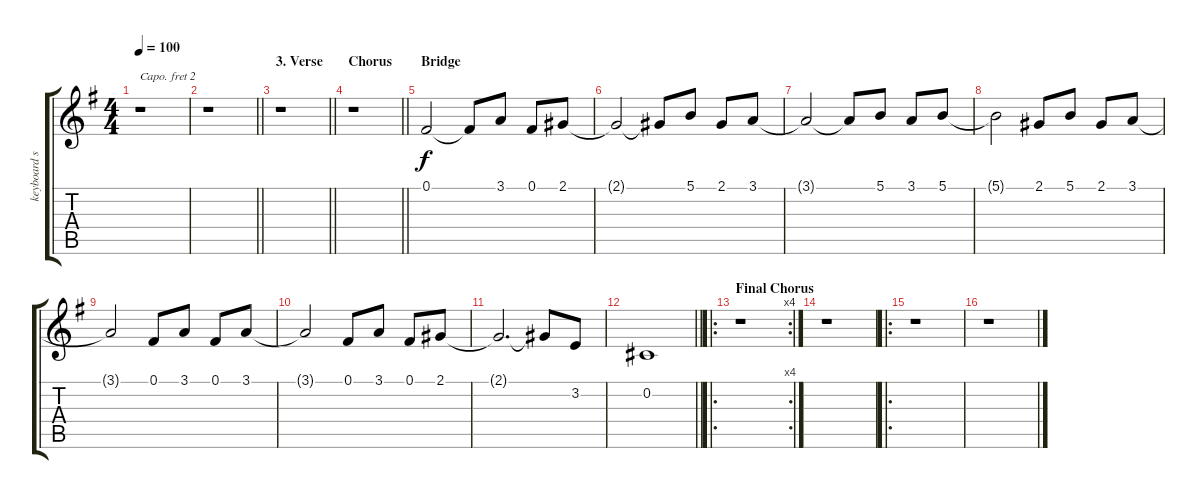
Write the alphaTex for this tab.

\track ("keyboard solo" "keyboard s") {instrument clarinet}
\staff {score tabs}
\capo 2
\tuning (E4 B3 G3 D3 A2 E2) {hide}
\ts (4 4)
\tempo 100
\clef g2
\ks g
r.1{dy f} |
\barLineRight lightlight
r.1 |
\section ("" "3. Verse")
\barLineRight lightlight
r.1 |
\section ("" "Chorus")
\barLineRight lightlight
r.1 |
\section ("" "Bridge")
0.1.2 0.1{t}.8 3.1.8 0.1.8 2.1.8 |
2.1{t}.2 2.1{t}.8 5.1.8 2.1.8 3.1.8 |
3.1{t}.2 3.1{t}.8 5.1.8 3.1.8 5.1.8 |
5.1{t}.2 2.1.8 5.1.8 2.1.8 3.1.8 |
3.1{t}.2 0.1.8 3.1.8 0.1.8 3.1.8 |
3.1{t}.2 0.1.8 3.1.8 0.1.8 2.1.8 |
2.1{t}.2{d} 2.1{t}.8 3.2.8 |
\barLineRight lightlight
0.2.1 |
\ro
\rc 4
\section ("" "Final Chorus")
r.1 |
r.1 |
\ro
r.1 |
r.1
